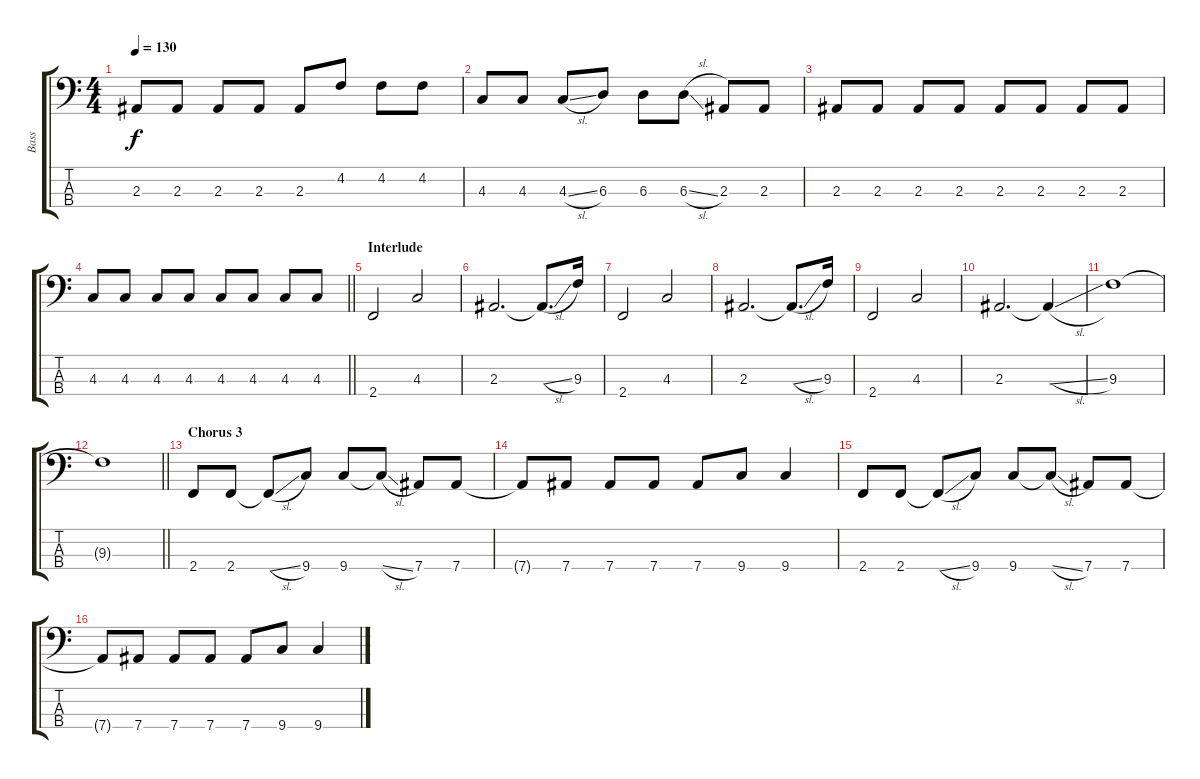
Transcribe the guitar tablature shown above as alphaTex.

\track ("Bass" "Bass") {instrument electricbassfinger}
\staff {score tabs}
\tuning (Gb2 Db2 Ab1 Eb1) {hide}
\ts (4 4)
\tempo 130
\clef f4
\ks c
2.3.8{dy f} 2.3.8 2.3.8 2.3.8 2.3.8 4.2.8 4.2.8 4.2.8 |
4.3.8 4.3.8 4.3{sl}.8 6.3.8 6.3.8 6.3{sl}.8 2.3.8 2.3.8 |
2.3.8 2.3.8 2.3.8 2.3.8 2.3.8 2.3.8 2.3.8 2.3.8 |
\barLineRight lightlight
4.3.8{volume 16} 4.3.8 4.3.8 4.3.8 4.3.8 4.3.8 4.3.8 4.3.8 |
\section ("" "Interlude")
2.4.2 4.3.2 |
2.3.2{d} 2.3{sl t}.8{d} 9.3.16 |
2.4.2 4.3.2 |
2.3.2{d} 2.3{sl t}.8{d} 9.3.16 |
2.4.2 4.3.2 |
2.3.2{d} 2.3{sl t}.4 |
9.3.1 |
\barLineRight lightlight
9.3{t}.1 |
\section ("" "Chorus 3")
2.4.8 2.4.8 2.4{sl t}.8 9.4.8 9.4.8 9.4{sl t}.8 7.4.8 7.4.8 |
7.4{t}.8 7.4.8 7.4.8 7.4.8 7.4.8 9.4.8 9.4.4 |
2.4.8 2.4.8 2.4{sl t}.8 9.4.8 9.4.8 9.4{sl t}.8 7.4.8 7.4.8 |
7.4{t}.8 7.4.8 7.4.8 7.4.8 7.4.8 9.4.8 9.4.4
